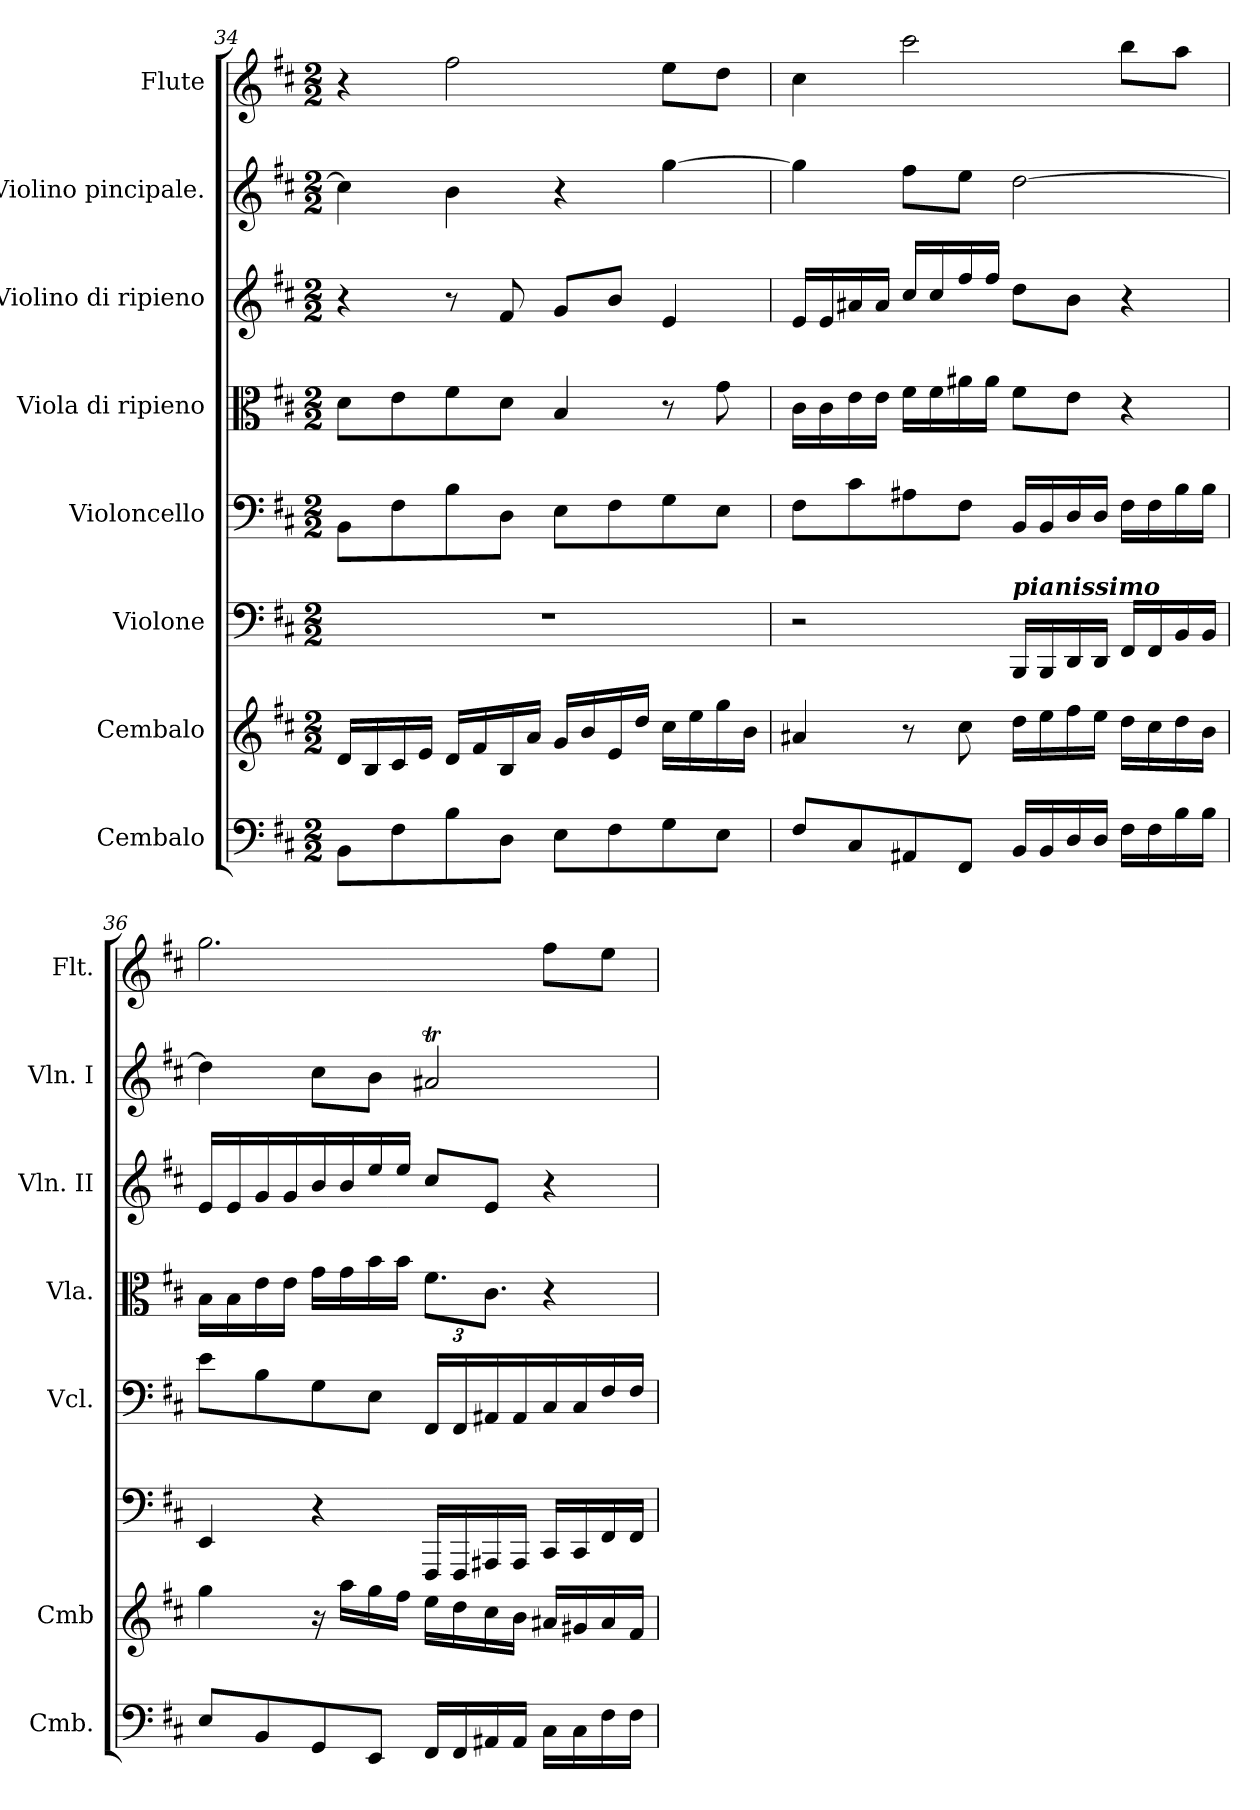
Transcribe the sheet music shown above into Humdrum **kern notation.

**kern	**kern	**kern	**kern	**kern	**kern	**kern	**kern
*part8	*part7	*part6	*part5	*part4	*part3	*part2	*part1
*staff8	*staff7	*staff6	*staff5	*staff4	*staff3	*staff2	*staff1
*I"Cembalo	*I"Cembalo	*I"Violone	*I"Violoncello	*I"Viola di ripieno	*I"Violino di ripieno	*I"Violino pincipale.	*I"Flute
*I'Cmb.	*I'Cmb	*	*I'Vcl.	*I'Vla.	*I'Vln. II	*I'Vln. I	*I'Flt.
!!LO:LB:g=z
*clefF4	*clefG2	*clefF4	*clefF4	*clefC3	*clefG2	*clefG2	*clefG2
*	*	*ITrd7c12	*	*	*	*	*
*k[f#c#]	*k[f#c#]	*k[f#c#]	*k[f#c#]	*k[f#c#]	*k[f#c#]	*k[f#c#]	*k[f#c#]
*D:	*D:	*D:	*D:	*D:	*D:	*D:	*D:
*M2/2	*M2/2	*M2/2	*M2/2	*M2/2	*M2/2	*M2/2	*M2/2
=34	=34	=34	=34	=34	=34	=34	=34
8BB\L	16d/LL	1r	8BB\L	8d\L	4r	4cc#\]	4r
.	16B/	.	.	.	.	.	.
8F#\	16c#/	.	8F#\	8e\	.	.	.
.	16e/JJ	.	.	.	.	.	.
8B\	16d/LL	.	8B\	8f#\	8r	4b\	2ff#\
.	16f#/	.	.	.	.	.	.
8D\J	16B/	.	8D\J	8d\J	8f#/	.	.
.	16a/JJ	.	.	.	.	.	.
8E\L	16g/LL	.	8E\L	4B/	8g/L	4r	.
.	16b/	.	.	.	.	.	.
8F#\	16e/	.	8F#\	.	8b/J	.	.
.	16dd/JJ	.	.	.	.	.	.
8G\	16cc#\LL	.	8G\	8r	4e/	[4gg\	8ee\L
.	16ee\	.	.	.	.	.	.
8E\J	16gg\	.	8E\J	8g\	.	.	8dd\J
.	16b\JJ	.	.	.	.	.	.
=35	=35	=35	=35	=35	=35	=35	=35
8F#/L	4a#X/	2r	8F#\L	16c#\LL	16e/LL	4gg\]	4cc#\
.	.	.	.	16c#\	16e/	.	.
8C#/	.	.	8c#\	16e\	16a#X/	.	.
.	.	.	.	16e\JJ	16a#/JJ	.	.
8AA#X/	8r	.	8A#X\	16f#\LL	16cc#/LL	8ff#\L	2ccc#\
.	.	.	.	16f#\	16cc#/	.	.
8FF#/J	8cc#\	.	8F#\J	16a#X\	16ff#/	8ee\J	.
.	.	.	.	16a#\JJ	16ff#/JJ	.	.
!	!	!LO:TX:a:Bi:t=pianissimo	!	!	!	!	!
16BB/LL	16dd\LL	16BBBB/LL	16BB/LL	8f#\L	8dd\L	[2dd\	.
16BB/	16ee\	16BBBB/	16BB/	.	.	.	.
16D/	16ff#\	16DDD/	16D/	8e\J	8b\J	.	.
16D/JJ	16ee\JJ	16DDD/JJ	16D/JJ	.	.	.	.
16F#\LL	16dd\LL	16FFF#/LL	16F#\LL	4r	4r	.	8bb\L
16F#\	16cc#\	16FFF#/	16F#\	.	.	.	.
16B\	16dd\	16BBB/	16B\	.	.	.	8aa\J
16B\JJ	16b\JJ	16BBB/JJ	16B\JJ	.	.	.	.
=36	=36	=36	=36	=36	=36	=36	=36
8E/L	4gg\	4EEE/	8e\L	16B\LL	16e/LL	4dd\]	2.gg\
.	.	.	.	16B\	16e/	.	.
8BB/	.	.	8B\	16e\	16g/	.	.
.	.	.	.	16e\JJ	16g/	.	.
8GG/	16r	4r	8G\	16g\LL	16b/	8cc#\L	.
.	16aa\LL	.	.	16g\	16b/	.	.
8EE/J	16gg\	.	8E\J	16b\	16ee/	8b\J	.
.	16ff#\JJ	.	.	16b\JJ	16ee/JJ	.	.
*	*	*	*	*Xbrackettup	*	*	*
16FF#/LL	16ee\LL	16FFFF#/LL	16FF#/LL	12.f#\L	8cc#/L	2a#Xt/	.
16FF#/	16dd\	16FFFF#/	16FF#/	.	.	.	.
16AA#X/	16cc#\	16AAAA#X/	16AA#X/	12.c#\J	8e/J	.	.
16AA#/JJ	16b\JJ	16AAAA#/JJ	16AA#/	.	.	.	.
16C#\LL	16a#X/LL	16CCC#/LL	16C#/	4r	4r	.	8ff#\L
16C#\	16g#X/	16CCC#/	16C#/	.	.	.	.
16F#\	16a#/	16FFF#/	16F#/	.	.	.	8ee\J
16F#\JJ	16f#/JJ	16FFF#/JJ	16F#/JJ	.	.	.	.
=	=	=	=	=	=	=	=
*-	*-	*-	*-	*-	*-	*-	*-
